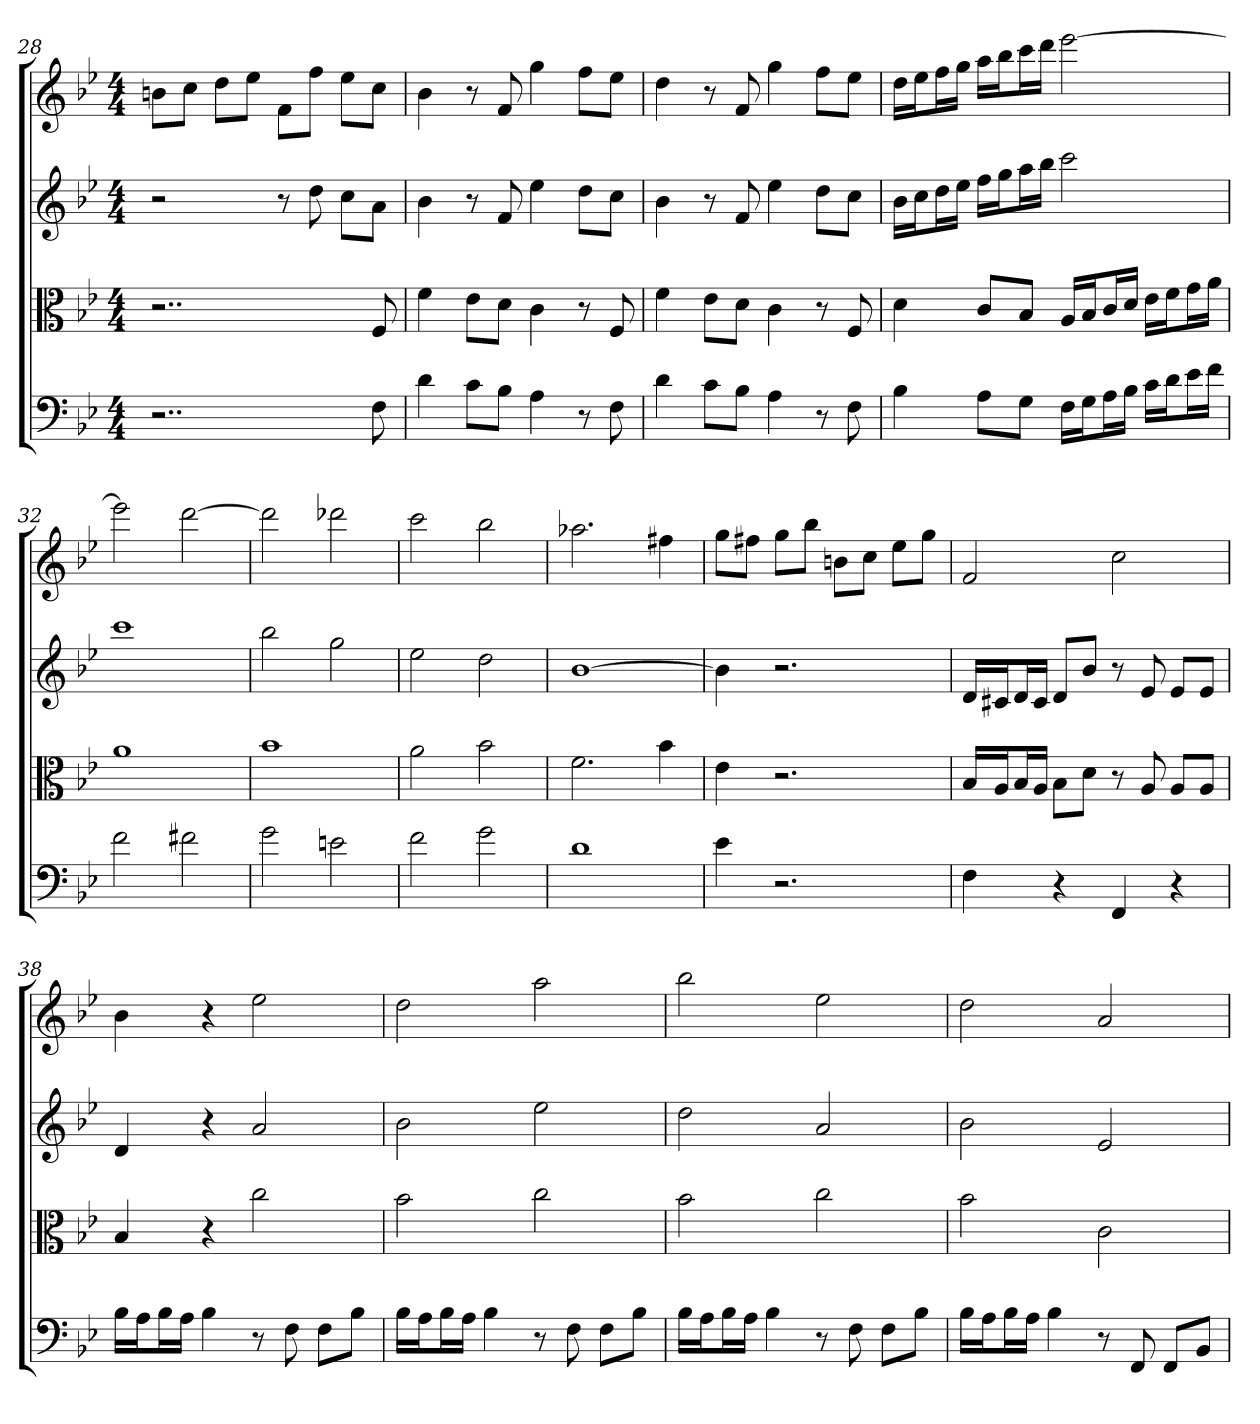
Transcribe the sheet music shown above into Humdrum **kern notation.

**kern	**kern	**kern	**kern
*part4	*part3	*part2	*part1
*staff4	*staff3	*staff2	*staff1
*clefF4	*clefC3	*clefG2	*clefG2
*k[b-e-]	*k[b-e-]	*k[b-e-]	*k[b-e-]
*g:	*g:	*g:	*g:
*M4/4	*M4/4	*M4/4	*M4/4
=28	=28	=28	=28
2..r	2..r	2r	8bn\L
.	.	.	8cc\J
.	.	.	8dd\L
.	.	.	8ee-\J
.	.	8r	8f\L
.	.	8dd	8ff\J
.	.	8cc\L	8ee-\L
8F	8F	8a\J	8cc\J
=29	=29	=29	=29
4d	4f	4b-	4b-
8c\L	8e-\L	8r	8r
8B-\J	8d\J	8f	8f
4A	4c	4ee-	4gg
8r	8r	8dd\L	8ff\L
8F	8F	8cc\J	8ee-\J
=30	=30	=30	=30
4d	4f	4b-	4dd
8c\L	8e-\L	8r	8r
8B-\J	8d\J	8f	8f
4A	4c	4ee-	4gg
8r	8r	8dd\L	8ff\L
8F	8F	8cc\J	8ee-\J
=31	=31	=31	=31
4B-	4d	16b-\LL	16dd\LL
.	.	16cc\J	16ee-\J
.	.	16dd\L	16ff\L
.	.	16ee-\JJ	16gg\JJ
8A\L	8c/L	16ff\LL	16aa\LL
.	.	16gg\J	16bb-\J
8G\J	8B-/J	16aa\L	16ccc\L
.	.	16bb-\JJ	16ddd\JJ
16F\LL	16A/LL	2ccc	[2eee-
16G\J	16B-/J	.	.
16A\L	16c/L	.	.
16B-\JJ	16d/JJ	.	.
16c\LL	16e-\LL	.	.
16d\J	16f\J	.	.
16e-\L	16g\L	.	.
16f\JJ	16a\JJ	.	.
=32	=32	=32	=32
2f	1a	1ccc	2eee-]
2f#X	.	.	[2ddd
=33	=33	=33	=33
2g	1b-	2bb-	2ddd]
2en	.	2gg	2ddd-X
=34	=34	=34	=34
2f	2a	2ee-	2ccc
2g	2b-	2dd	2bb-
=35	=35	=35	=35
1d	2.f	[1b-	2.aa-X
.	4b-	.	4ff#X
=36	=36	=36	=36
4e-	4e-	4b-]	8gg\L
.	.	.	8ff#X\J
2.r	2.r	2.r	8gg\L
.	.	.	8bb-\J
.	.	.	8bn\L
.	.	.	8cc\J
.	.	.	8ee-\L
.	.	.	8gg\J
=37	=37	=37	=37
4F	16B-/LL	16d/LL	2f
.	16A/J	16c#X/J	.
.	16B-/L	16d/L	.
.	16A/JJ	16c#/JJ	.
4r	8B-\L	8d/L	.
.	8d\J	8b-/J	.
4FF	8r	8r	2cc
.	8A	8e-	.
4r	8A/L	8e-/L	.
.	8A/J	8e-/J	.
=38	=38	=38	=38
16B-\LL	4B-	4d	4b-
16A\J	.	.	.
16B-\L	.	.	.
16A\JJ	.	.	.
4B-	4r	4r	4r
8r	2cc	2a	2ee-
8F	.	.	.
8F\L	.	.	.
8B-\J	.	.	.
=39	=39	=39	=39
16B-\LL	2b-	2b-	2dd
16A\J	.	.	.
16B-\L	.	.	.
16A\JJ	.	.	.
4B-	.	.	.
8r	2cc	2ee-	2aa
8F	.	.	.
8F\L	.	.	.
8B-\J	.	.	.
=40	=40	=40	=40
16B-\LL	2b-	2dd	2bb-
16A\J	.	.	.
16B-\L	.	.	.
16A\JJ	.	.	.
4B-	.	.	.
8r	2cc	2a	2ee-
8F	.	.	.
8F\L	.	.	.
8B-\J	.	.	.
=41	=41	=41	=41
16B-\LL	2b-	2b-	2dd
16A\J	.	.	.
16B-\L	.	.	.
16A\JJ	.	.	.
4B-	.	.	.
8r	2c	2e-	2a
8FF	.	.	.
8FF/L	.	.	.
8BB-/J	.	.	.
=	=	=	=
*-	*-	*-	*-
